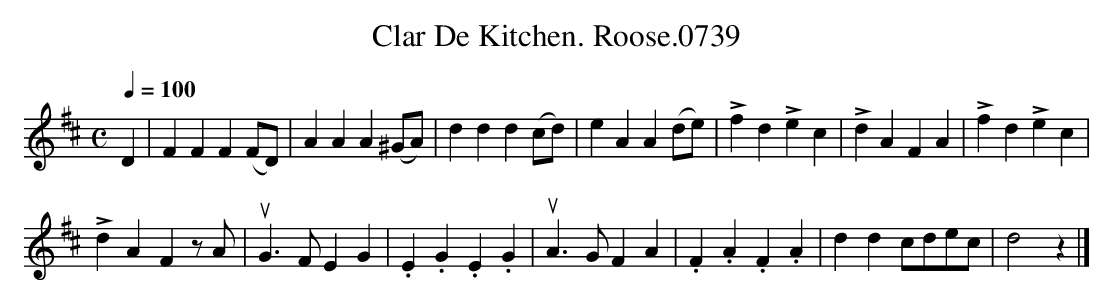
X:1
T:Clar De Kitchen. Roose.0739
M:C
L:1/4
Q:1/4=100
K:D
D | FFF (F/D/) | AAA (^G/A/) | ddd (c/d/) | eAA (d/e/) |\\
!>!fd !>!ec | !>!dAFA | !>!fd !>!ec |
!>!dAFz/A/ |\\
uG>F EG | .E.G.E.G | uA>G FA | .F.A.F.A |\\
dd c/d/e/c/ | d2 z |]
